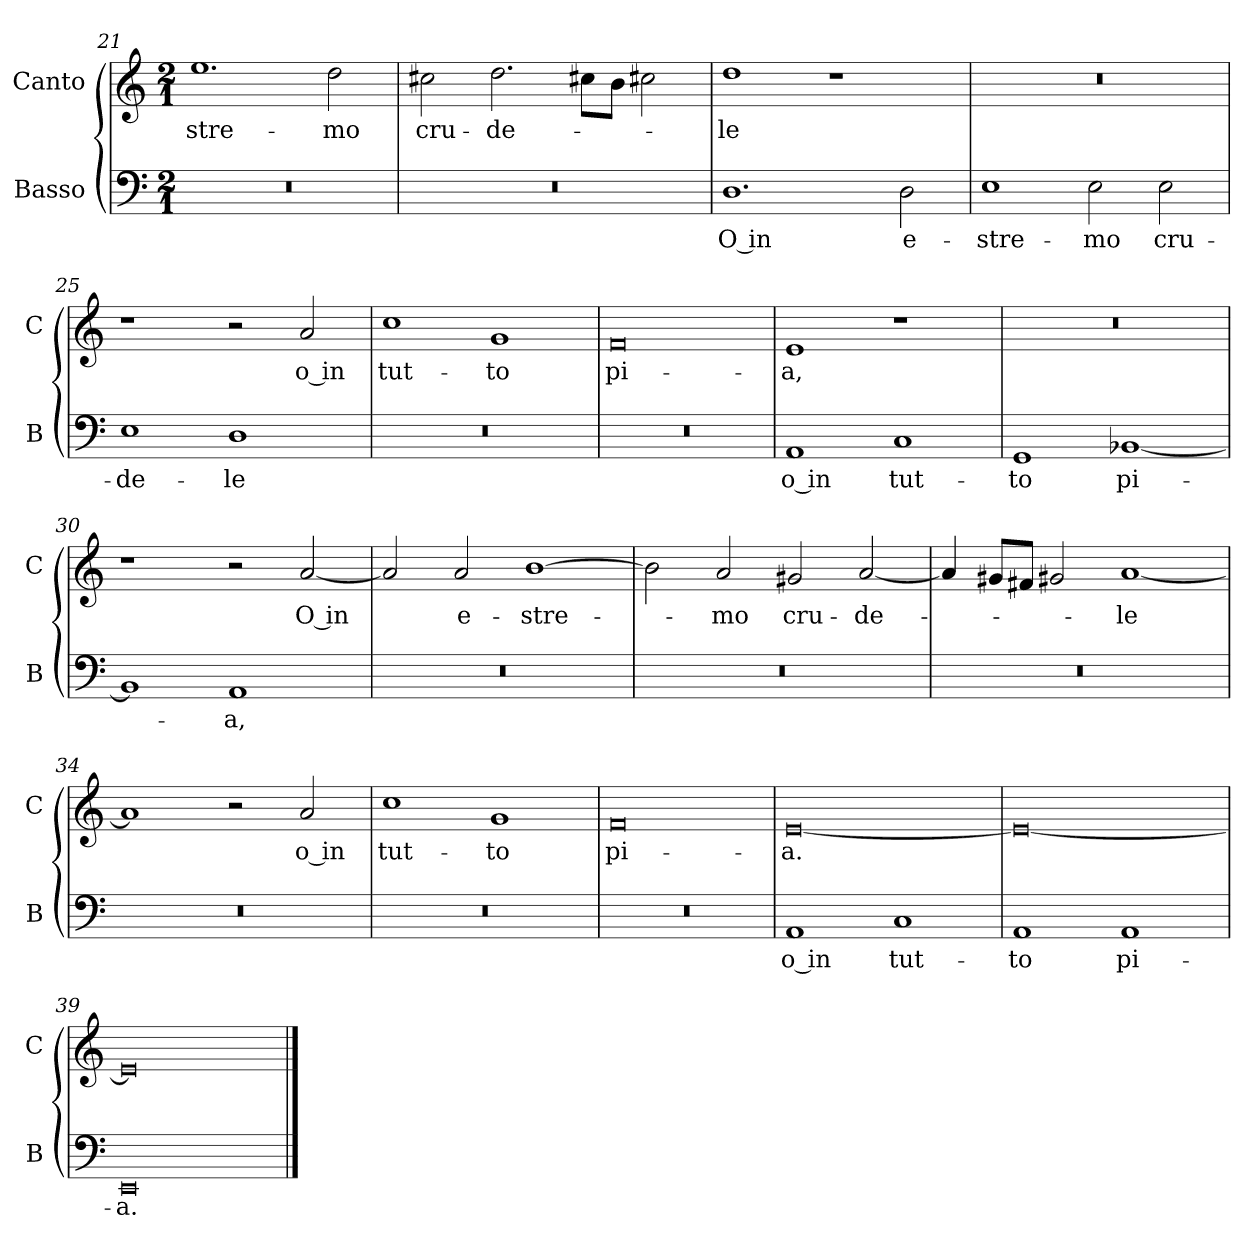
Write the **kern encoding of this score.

**kern	**text	**kern	**text
*part2	*part2	*part1	*part1
*staff2	*staff2	*staff1	*staff1
*I"Basso	*	*I"Canto	*
*I'B	*	*I'C	*
*clefF4	*	*clefG2	*
*k[]	*	*k[]	*
*C:	*	*C:	*
*M2/1	*	*M2/1	*
=21	=21	=21	=21
0r	.	1.ee	-stre-
.	.	2dd	-mo
=22	=22	=22	=22
0r	.	2cc#X	cru-
.	.	2.dd	-de-
.	.	8cc#XL	.
.	.	8bJ	.
.	.	2cc#X	.
=23	=23	=23	=23
1.D	O in	1dd	-le
.	.	1r	.
2D	e-	.	.
=24	=24	=24	=24
1E	-stre-	0r	.
2E	-mo	.	.
2E	cru-	.	.
=25	=25	=25	=25
1E	-de-	1r	.
1D	-le	2r	.
.	.	2a	o in
=26	=26	=26	=26
0r	.	1cc	tut-
.	.	1g	-to
=27	=27	=27	=27
0r	.	0f	pi-
=28	=28	=28	=28
1AA	o in	1e	-a,
1C	tut-	1r	.
=29	=29	=29	=29
1GG	-to	0r	.
[1BB-X	pi-	.	.
=30	=30	=30	=30
1BB-]	.	1r	.
1AA	-a,	2r	.
.	.	[2a	O in
=31	=31	=31	=31
0r	.	2a]	.
.	.	2a	e-
.	.	[1b	-stre-
=32	=32	=32	=32
0r	.	2b]	.
.	.	2a	-mo
.	.	2g#X	cru-
.	.	[2a	-de-
=33	=33	=33	=33
0r	.	4a]	.
.	.	8g#XL	.
.	.	8f#XJ	.
.	.	2g#X	.
.	.	[1a	-le
=34	=34	=34	=34
0r	.	1a]	.
.	.	2r	.
.	.	2a	o in
=35	=35	=35	=35
0r	.	1cc	tut-
.	.	1g	-to
=36	=36	=36	=36
0r	.	0f	pi-
=37	=37	=37	=37
1AA	o in	[0e	-a.
1C	tut-	.	.
=38	=38	=38	=38
1AA	-to	0e_	.
1AA	pi-	.	.
=39	=39	=39	=39
0EE	-a.	0e]	.
==	==	==	==
*-	*-	*-	*-
